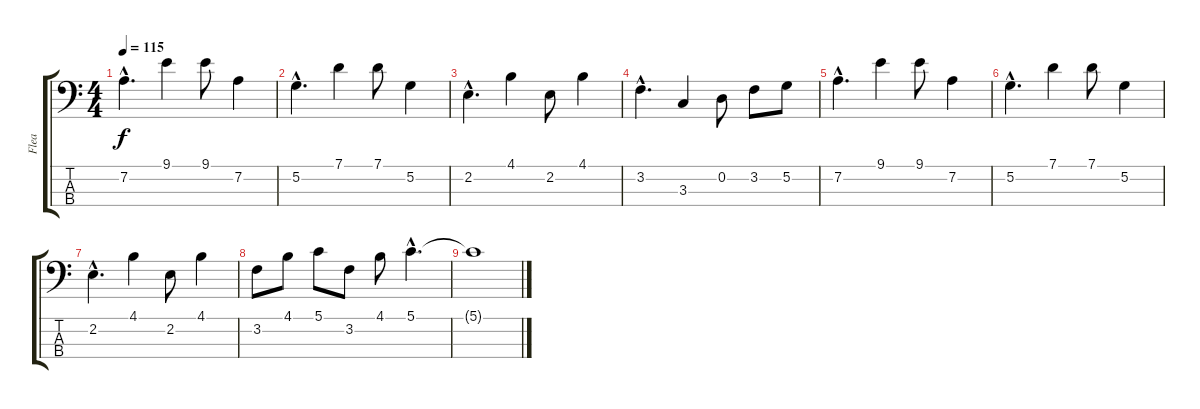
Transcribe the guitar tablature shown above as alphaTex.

\track ("Flea" "Flea") {instrument electricbassfinger}
\staff {score tabs}
\tuning (G2 D2 A1 E1) {hide}
\ts (4 4)
\tempo 115
\clef f4
\ks c
7.2{hac}.4{d dy f} 9.1.4 9.1.8 7.2.4 |
5.2{hac}.4{d} 7.1.4 7.1.8 5.2.4 |
2.2{hac}.4{d} 4.1.4 2.2.8 4.1.4 |
3.2{hac}.4{d} 3.3.4 0.2.8 3.2.8 5.2.8 |
7.2{hac}.4{d} 9.1.4 9.1.8 7.2.4 |
5.2{hac}.4{d} 7.1.4 7.1.8 5.2.4 |
2.2{hac}.4{d} 4.1.4 2.2.8 4.1.4 |
3.2.8 4.1.8 5.1.8 3.2.8 4.1.8 5.1{hac}.4{d} |
5.1{t}.1
